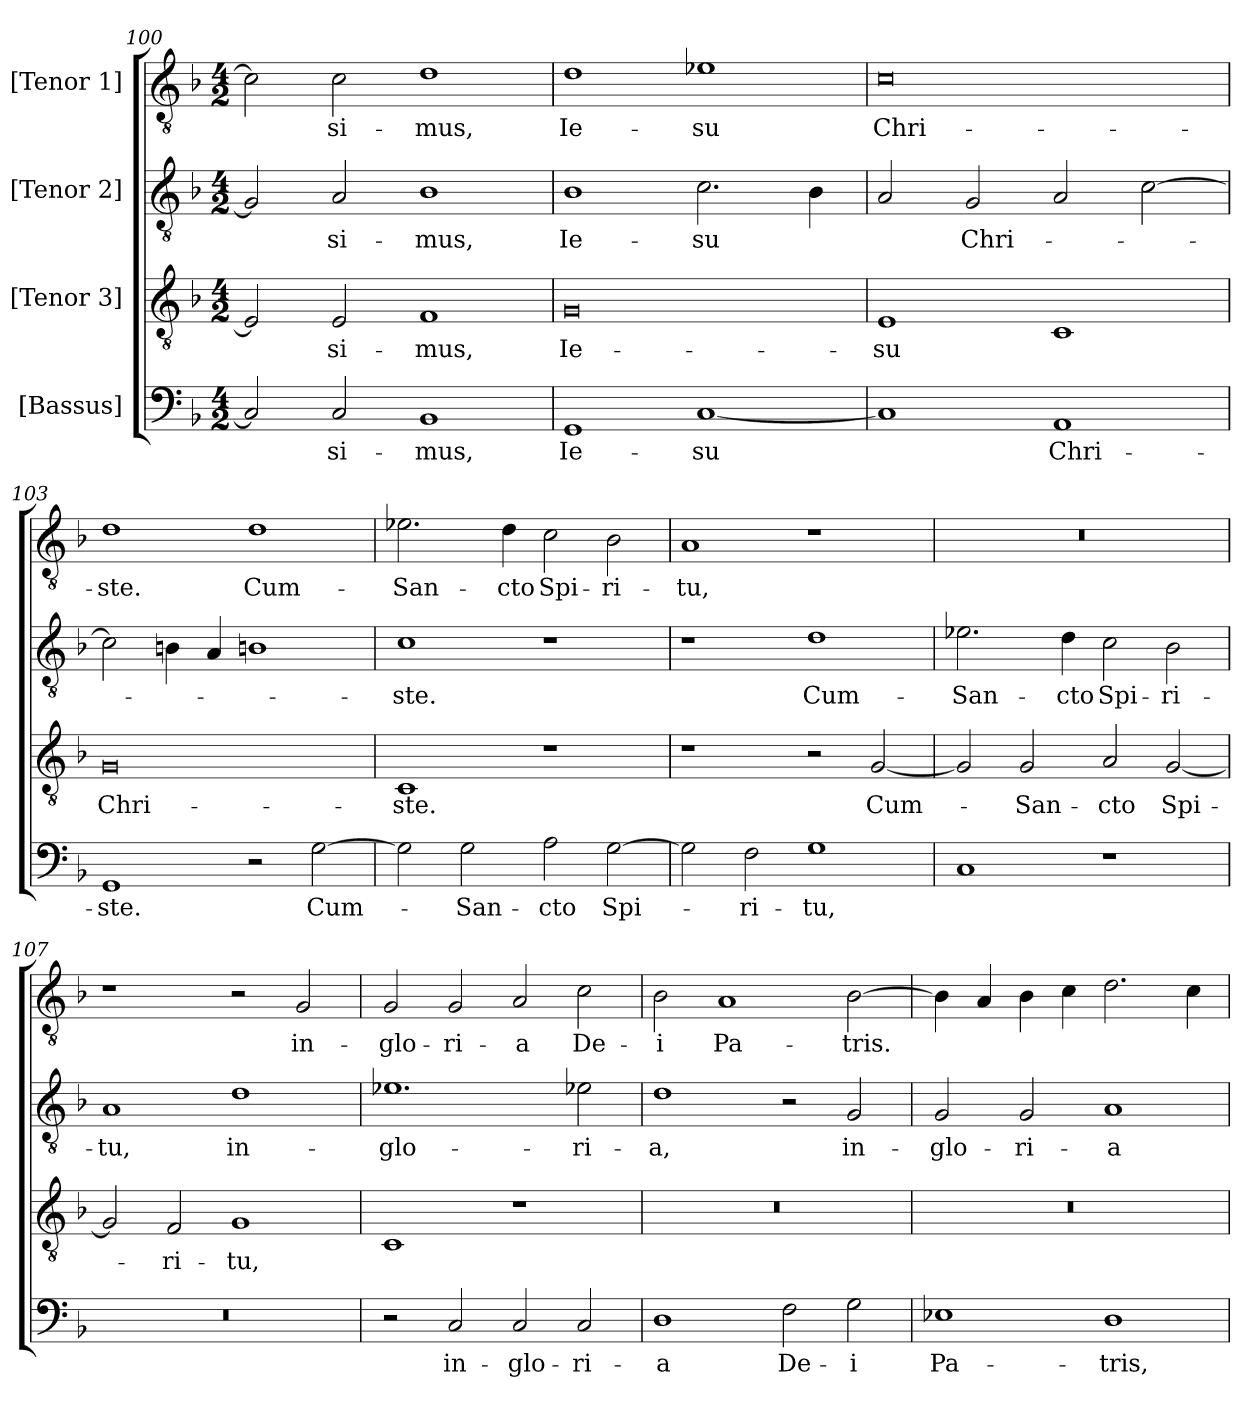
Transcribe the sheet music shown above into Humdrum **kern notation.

**kern	**text	**kern	**text	**kern	**text	**kern	**text
*part4	*part4	*part3	*part3	*part2	*part2	*part1	*part1
*staff4	*staff4	*staff3	*staff3	*staff2	*staff2	*staff1	*staff1
*I"[Bassus]	*	*I"[Tenor 3]	*	*I"[Tenor 2]	*	*I"[Tenor 1]	*
*clefF4	*	*clefGv2	*	*clefGv2	*	*clefGv2	*
*k[b-]	*	*k[b-]	*	*k[b-]	*	*k[b-]	*
*M4/2	*	*M4/2	*	*M4/2	*	*M4/2	*
=100	=100	=100	=100	=100	=100	=100	=100
2C/]	.	2E/]	.	2G/]	.	2c\]	.
2C/	-si-	2E/	-si-	2A/	-si-	2c\	-si-
1BB-/	-mus,	1F/	-mus,	1B-\	-mus,	1d\	-mus,
=101	=101	=101	=101	=101	=101	=101	=101
1GG/	Ie-	0G/	Ie-	1B-\	Ie-	1d\	Ie-
[1C/	-su	.	.	2.c\	-su	1e-X\	-su
.	.	.	.	4B-\	.	.	.
=102	=102	=102	=102	=102	=102	=102	=102
1C/]	.	1E/	-su	2A/	.	0c\	Chri-
.	.	.	.	2G/	Chri-	.	.
1AA/	Chri-	1C/	.	2A/	.	.	.
.	.	.	.	[2c\	.	.	.
=103	=103	=103	=103	=103	=103	=103	=103
1GG/	-ste.	0G/	Chri-	2c\]	.	1d\	-ste.
.	.	.	.	4Bn\	.	.	.
.	.	.	.	4A/	.	.	.
2r	.	.	.	1Bn\	.	1d\	Cum-
[2G\	Cum-	.	.	.	.	.	.
=104	=104	=104	=104	=104	=104	=104	=104
2G\]	.	1C/	-ste.	1c\	-ste.	2.e-X\	San-
2G\	San-	.	.	.	.	.	.
.	.	.	.	.	.	4d\	-cto
2A\	-cto	1r	.	1r	.	2c\	Spi-
[2G\	Spi-	.	.	.	.	2B-\	-ri-
=105	=105	=105	=105	=105	=105	=105	=105
2G\]	.	1r	.	1r	.	1A/	-tu,
2F\	-ri-	.	.	.	.	.	.
1G\	-tu,	2r	.	1d\	Cum-	1r	.
.	.	[2G/	Cum-	.	.	.	.
=106	=106	=106	=106	=106	=106	=106	=106
1C/	.	2G/]	.	2.e-X\	San-	0r	.
.	.	2G/	San-	.	.	.	.
.	.	.	.	4d\	-cto	.	.
1r	.	2A/	-cto	2c\	Spi-	.	.
.	.	[2G/	Spi-	2B-\	-ri-	.	.
=107	=107	=107	=107	=107	=107	=107	=107
0r	.	2G/]	.	1A/	-tu,	1r	.
.	.	2F/	-ri-	.	.	.	.
.	.	1G/	-tu,	1d\	in-	2r	.
.	.	.	.	.	.	2G/	in-
=108	=108	=108	=108	=108	=108	=108	=108
2r	.	1C/	.	1.e-X\	glo-	2G/	glo-
2C/	in-	.	.	.	.	2G/	-ri-
2C/	glo-	1r	.	.	.	2A/	-a
2C/	-ri-	.	.	2e-X\	-ri-	2c\	De-
=109	=109	=109	=109	=109	=109	=109	=109
1D\	-a	0r	.	1d\	-a,	2B-\	-i
.	.	.	.	.	.	1A/	Pa-
2F\	De-	.	.	2r	.	.	.
2G\	-i	.	.	2G/	in-	[2B-\	-tris.
=110	=110	=110	=110	=110	=110	=110	=110
1E-X\	Pa-	0r	.	2G/	glo-	4B-\]	.
.	.	.	.	.	.	4A/	.
.	.	.	.	2G/	-ri-	4B-\	.
.	.	.	.	.	.	4c\	.
1D\	-tris,	.	.	1A/	-a	2.d\	.
.	.	.	.	.	.	4c\	.
=	=	=	=	=	=	=	=
*-	*-	*-	*-	*-	*-	*-	*-
